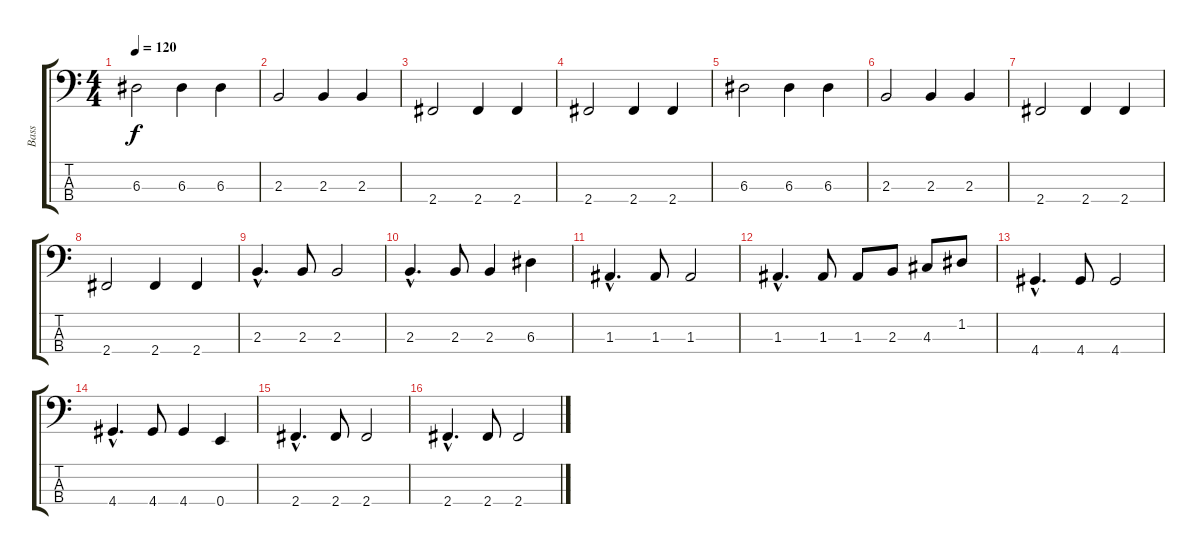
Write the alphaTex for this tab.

\track ("Bass" "Bass") {instrument electricbassfinger}
\staff {score tabs}
\tuning (G2 D2 A1 E1) {hide}
\ts (4 4)
\tempo 120
\clef f4
\ks c
6.3.2{dy f} 6.3.4 6.3.4 |
2.3.2 2.3.4 2.3.4 |
2.4.2 2.4.4 2.4.4 |
2.4.2 2.4.4 2.4.4 |
6.3.2 6.3.4 6.3.4 |
2.3.2 2.3.4 2.3.4 |
2.4.2 2.4.4 2.4.4 |
2.4.2 2.4.4 2.4.4 |
2.3{hac}.4{d} 2.3.8 2.3.2 |
2.3{hac}.4{d} 2.3.8 2.3.4 6.3.4 |
1.3{hac}.4{d} 1.3.8 1.3.2 |
1.3{hac}.4{d} 1.3.8 1.3.8 2.3.8 4.3.8 1.2.8 |
4.4{hac}.4{d} 4.4.8 4.4.2 |
4.4{hac}.4{d} 4.4.8 4.4.4 0.4.4 |
2.4{hac}.4{d} 2.4.8 2.4.2 |
2.4{hac}.4{d} 2.4.8 2.4.2
